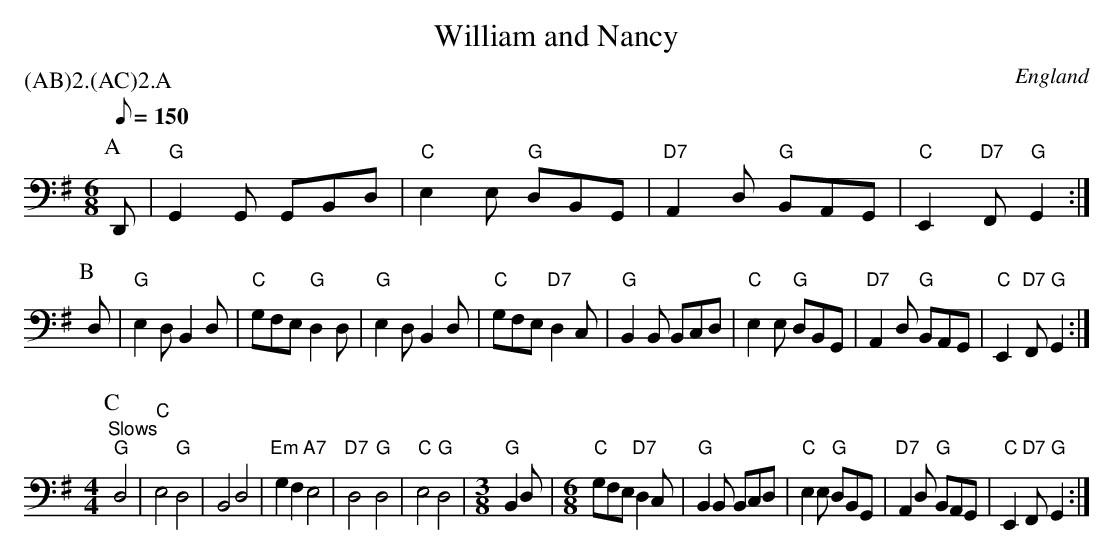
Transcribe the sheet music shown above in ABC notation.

X:1
T:William and Nancy
O:England
M:6/8
P:(AB)2.(AC)2.A
Q:150
K:G clef=bass middle=d
P:A
D|"G"G2G GBd|"C"e2e "G"dBG|"D7"A2d "G"BAG|"C"E2"D7"F "G"G2:|
P:B
d|"G"e2d B2d|"C"gfe "G"d2d| "G"e2d    B2d|"C"gfe    "D7"d2c|\
  "G"B2B Bcd|"C"e2e "G"dBG|"D7"A2d "G"BAG|"C"E2"D7"F "G"G2:|
M:4/4
L:1/4
P:C
"^Slows" "G"d2|"C"e2 "G"d2|B2 d2|"Em"gf "A7"e2|"D7"d2 "G"d2|"C"e2 "G"d2|\
M:3/8
L:1/8
"G"B2d|\
M:6/8
"C"gfe "D7"d2c|\
  "G"B2B Bcd|"C"e2e "G"dBG|"D7"A2d "G"BAG|"C"E2"D7"F "G"G2:|
